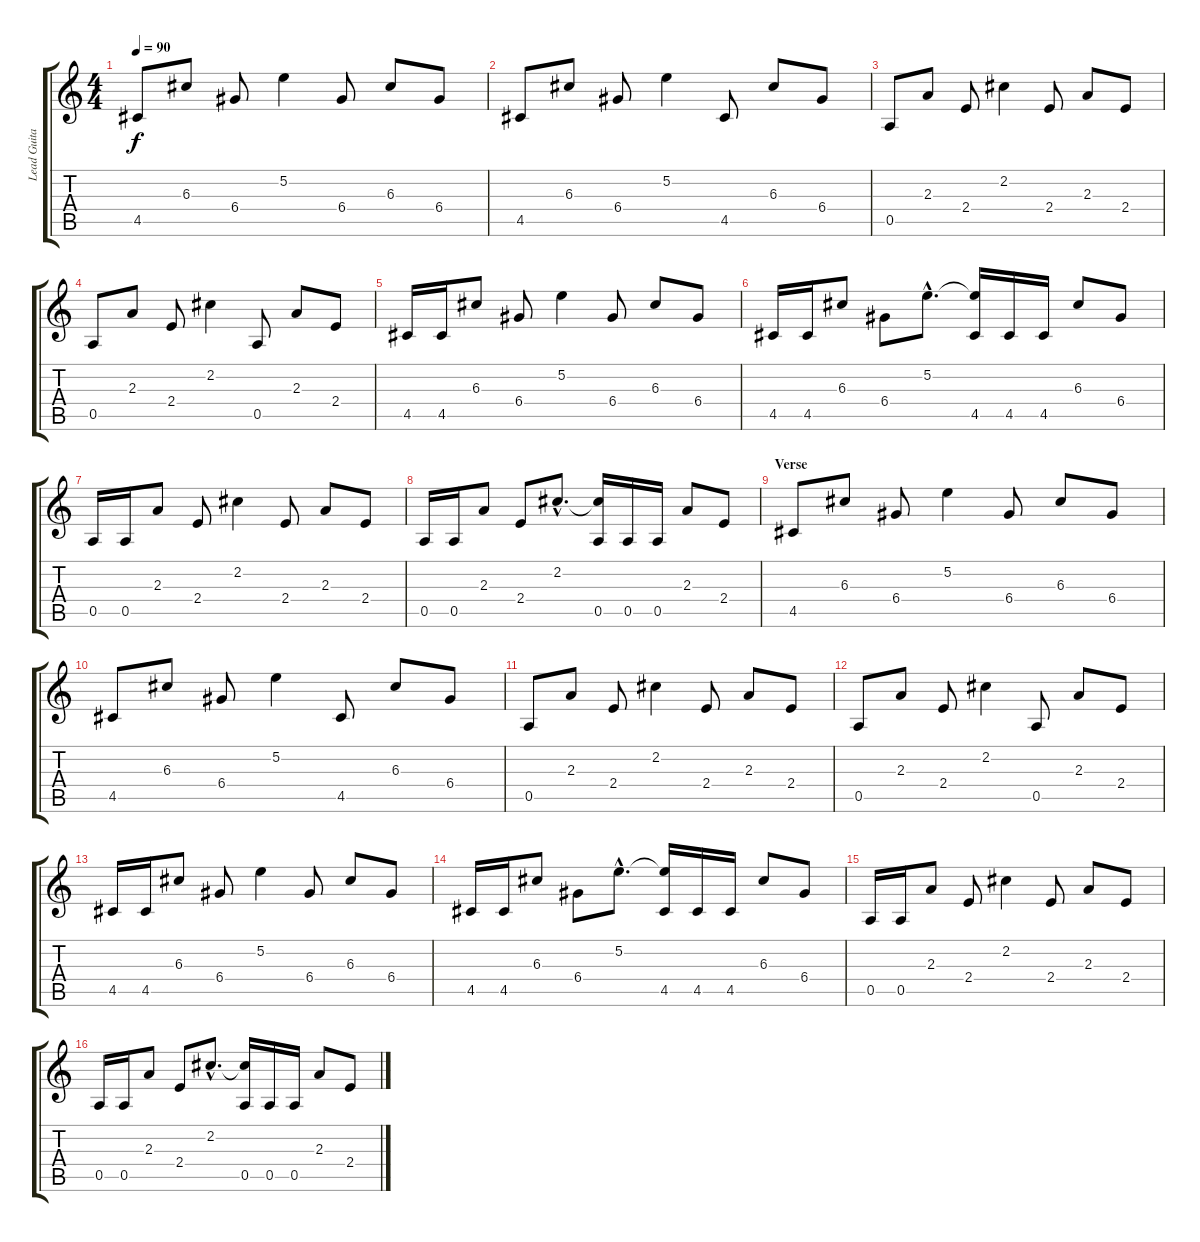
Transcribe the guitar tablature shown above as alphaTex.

\track ("Lead Guitar" "Lead Guita") {instrument distortionguitar}
\staff {score tabs}
\tuning (E4 B3 G3 D3 A2 E2) {hide}
\ts (4 4)
\tempo 90
\clef g2
\ks c
4.5.8{dy f instrument distortionguitar} 6.3.8 6.4.8 5.2.4 6.4.8 6.3.8 6.4.8 |
4.5.8 6.3.8 6.4.8 5.2.4 4.5.8 6.3.8 6.4.8 |
0.5.8 2.3.8 2.4.8 2.2.4 2.4.8 2.3.8 2.4.8 |
0.5.8 2.3.8 2.4.8 2.2.4 0.5.8 2.3.8 2.4.8 |
4.5.16 4.5.16 6.3.8 6.4.8 5.2.4 6.4.8 6.3.8 6.4.8 |
4.5.16 4.5.16 6.3.8 6.4.8 5.2{hac}.8{d} (5.2{t} 4.5).16 4.5.16 4.5.16 6.3.8 6.4.8 |
0.5.16 0.5.16 2.3.8 2.4.8 2.2.4 2.4.8 2.3.8 2.4.8 |
0.5.16 0.5.16 2.3.8 2.4.8 2.2{hac}.8{d} (2.2{t} 0.5).16 0.5.16 0.5.16 2.3.8 2.4.8 |
\section ("" "Verse")
4.5.8{balance 8} 6.3.8 6.4.8 5.2.4 6.4.8 6.3.8 6.4.8 |
4.5.8 6.3.8 6.4.8 5.2.4 4.5.8 6.3.8 6.4.8 |
0.5.8 2.3.8 2.4.8 2.2.4 2.4.8 2.3.8 2.4.8 |
0.5.8 2.3.8 2.4.8 2.2.4 0.5.8 2.3.8 2.4.8 |
4.5.16 4.5.16 6.3.8 6.4.8 5.2.4 6.4.8 6.3.8 6.4.8 |
4.5.16 4.5.16 6.3.8 6.4.8 5.2{hac}.8{d} (5.2{t} 4.5).16 4.5.16 4.5.16 6.3.8 6.4.8 |
0.5.16 0.5.16 2.3.8 2.4.8 2.2.4 2.4.8 2.3.8 2.4.8 |
0.5.16 0.5.16 2.3.8 2.4.8 2.2{hac}.8{d} (2.2{t} 0.5).16 0.5.16 0.5.16 2.3.8 2.4.8
